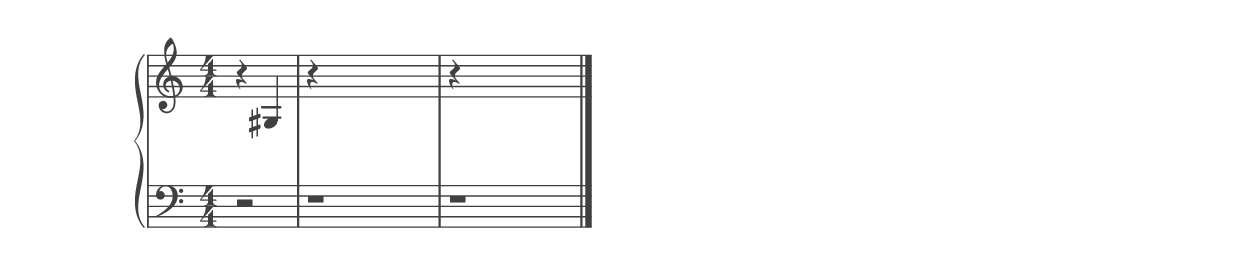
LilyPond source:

%% ----------------------------------------------------------------------------
%% Generated on: 2019 January 05
%% Note Name: G3#
%% Octave: 3
%% Clef: treble
%% Filename: 049-36-3-treble-G3#
%% ----------------------------------------------------------------------------

\version "2.19.82"

\include "../piano_note_colors.ly"

\header {
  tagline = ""
}

upper = {
  \clef treble
  \numericTimeSignature
  % treble note
  r4 gis4
  % treble octave (hidden)
  r4 \hideNotes gis,4 gis4 gis'4
  % treble octave (hidden) repeat
  \unHideNotes
  r4 \hideNotes gis,4 gis4 gis'4
  \bar "|."
}

lower = {
  \clef bass
  \numericTimeSignature
  % bass note in color
  r2
  % bass octave (hidden)
  r1
  % bass octave (hidden) repeat
  \unHideNotes
  r1
}

\score {
  \new PianoStaff <<
    \context Score
    \applyContext #(override-color-for-all-grobs default-black)
    \time 4/4
    \partial 2
    \new Staff = upper { \upper }
    \new Staff = lower { \lower }
  >>
  \layout { }
  \midi { }
}